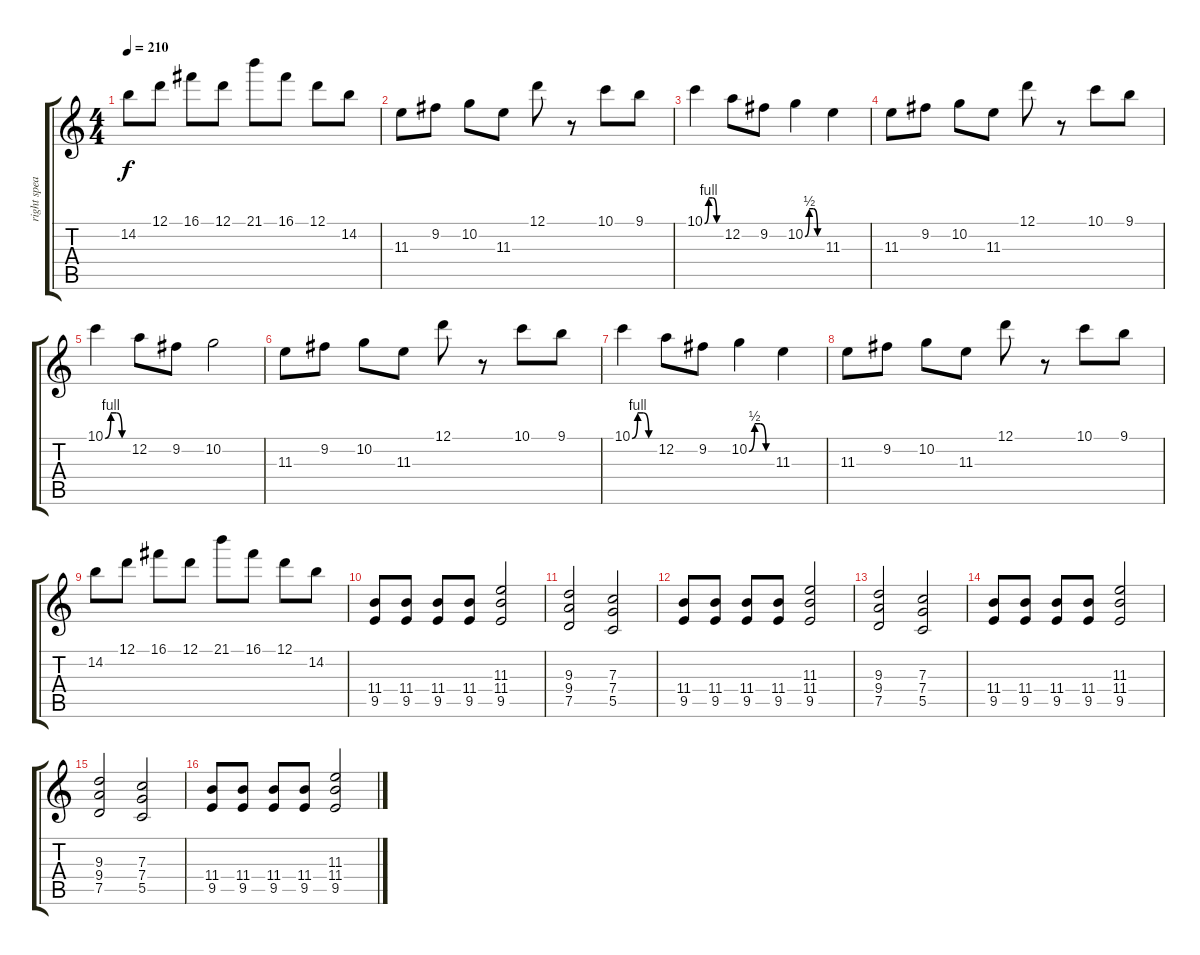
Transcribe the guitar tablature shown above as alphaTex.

\track ("right speaker" "right spea") {instrument distortionguitar}
\staff {score tabs}
\tuning (D4 A3 F3 C3 G2 D2) {hide}
\ts (4 4)
\tempo 210
\clef g2
\ks c
14.2.8{dy f} 12.1.8 16.1.8 12.1.8 21.1.8 16.1.8 12.1.8 14.2.8 |
11.3.8 9.2.8 10.2.8 11.3.8 12.1.8 r.8 10.1.8 9.1.8 |
10.1{be (custom 0 0 15 4 30 4 45 0 60 0)}.4 12.2.8 9.2.8 10.2{be (custom 0 0 15 2 30 2 45 0 60 0)}.4 11.3.4 |
11.3.8 9.2.8 10.2.8 11.3.8 12.1.8 r.8 10.1.8 9.1.8 |
10.1{be (custom 0 0 15 4 30 4 45 0 60 0)}.4 12.2.8 9.2.8 10.2.2 |
11.3.8 9.2.8 10.2.8 11.3.8 12.1.8 r.8 10.1.8 9.1.8 |
10.1{be (custom 0 0 15 4 30 4 45 0 60 0)}.4 12.2.8 9.2.8 10.2{be (custom 0 0 15 2 30 2 45 0 60 0)}.4 11.3.4 |
11.3.8 9.2.8 10.2.8 11.3.8 12.1.8 r.8 10.1.8 9.1.8 |
14.2.8 12.1.8 16.1.8 12.1.8 21.1.8 16.1.8 12.1.8 14.2.8 |
(11.4 9.5).8 (11.4 9.5).8 (11.4 9.5).8 (11.4 9.5).8 (11.3 11.4 9.5).2 |
(9.3 9.4 7.5).2 (7.3 7.4 5.5).2 |
(11.4 9.5).8 (11.4 9.5).8 (11.4 9.5).8 (11.4 9.5).8 (11.3 11.4 9.5).2 |
(9.3 9.4 7.5).2 (7.3 7.4 5.5).2 |
(11.4 9.5).8 (11.4 9.5).8 (11.4 9.5).8 (11.4 9.5).8 (11.3 11.4 9.5).2 |
(9.3 9.4 7.5).2 (7.3 7.4 5.5).2 |
(11.4 9.5).8 (11.4 9.5).8 (11.4 9.5).8 (11.4 9.5).8 (11.3 11.4 9.5).2
